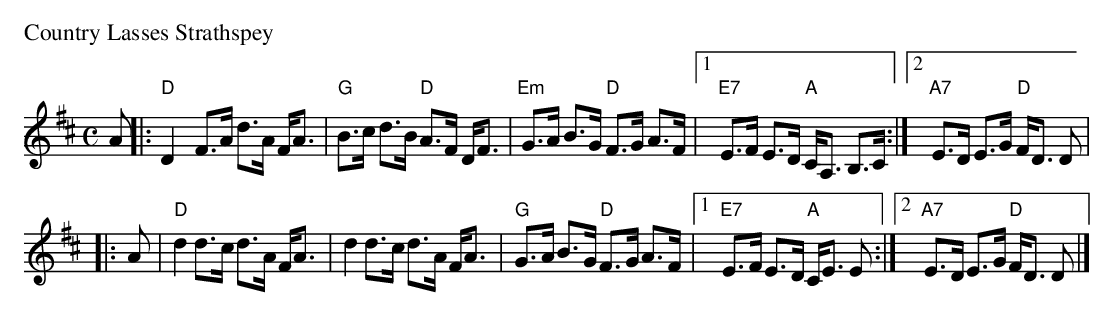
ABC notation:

X:1
P: Country Lasses Strathspey
M: C
L: 1/8
K: D
A \
|:  "D"D2  F>A    d>A F<A \
|   "G"B>c d>B "D"A>F D<F \
|  "Em"G>A B>G "D"F>G A>F \
|1 "E7"E>F E>D "A"C<A, B,>C \
:|2"A7"E>D E>G "D"F<D D   |
|: A \
|   "D"d2  d>c    d>A F<A \
|      d2  d>c    d>A F<A \
|   "G"G>A B>G "D"F>G A>F \
|1 "E7"E>F E>D "A"C<E E   \
:|2"A7"E>D E>G "D"F<D D  |]
